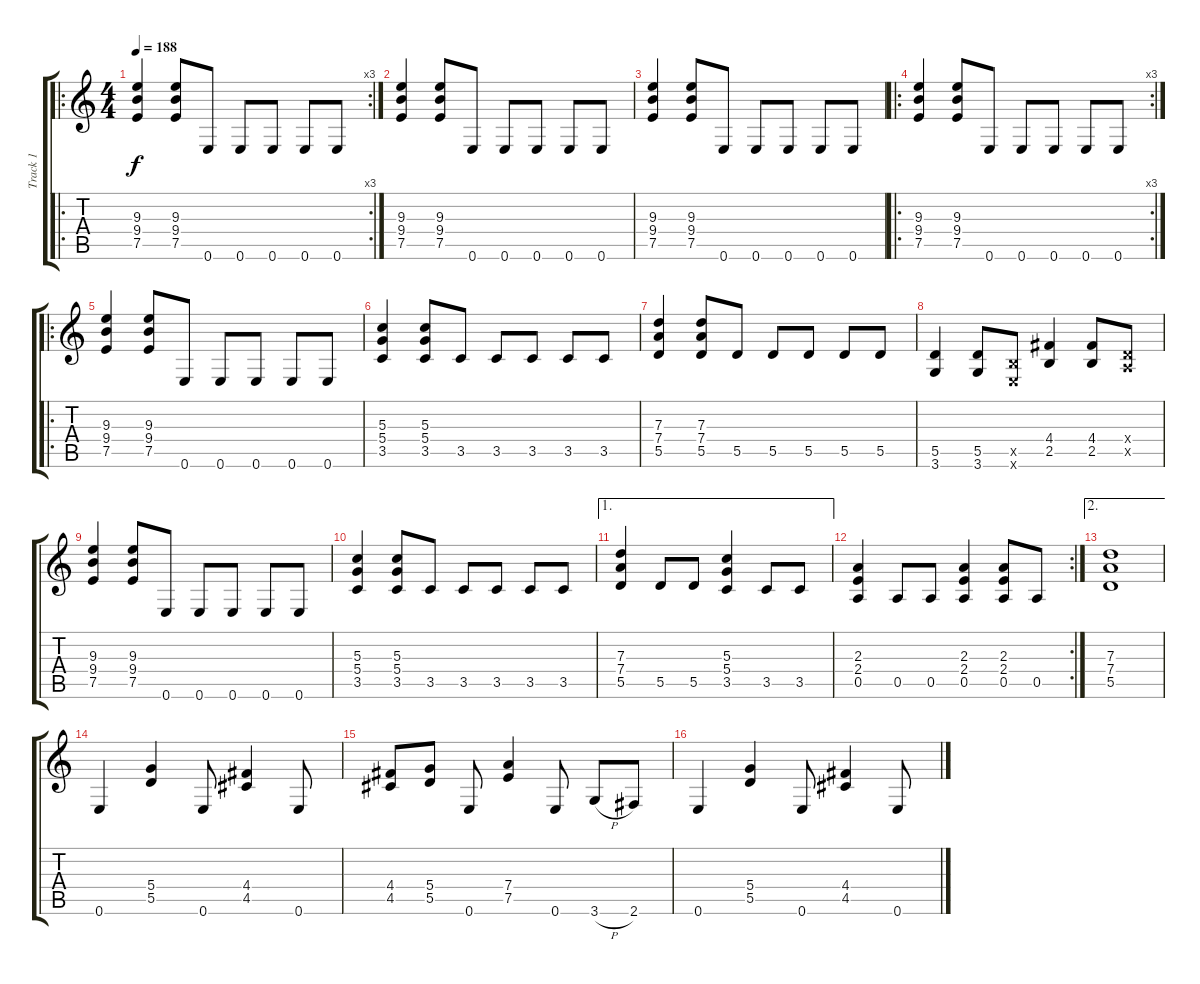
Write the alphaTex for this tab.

\track ("Track 1" "Track 1") {instrument overdrivenguitar}
\staff {score tabs}
\tuning (E4 B3 G3 D3 A2 E2) {hide}
\ro
\rc 3
\ts (4 4)
\tempo 188
\clef g2
\ks c
(9.3 9.4 7.5).4{dy f instrument overdrivenguitar} (9.3 9.4 7.5).8 0.6.8 0.6.8 0.6.8 0.6.8 0.6.8 |
(9.3 9.4 7.5).4 (9.3 9.4 7.5).8 0.6.8 0.6.8 0.6.8 0.6.8 0.6.8 |
(9.3 9.4 7.5).4 (9.3 9.4 7.5).8 0.6.8 0.6.8 0.6.8 0.6.8 0.6.8 |
\ro
\rc 3
(9.3 9.4 7.5).4 (9.3 9.4 7.5).8 0.6.8 0.6.8 0.6.8 0.6.8 0.6.8 |
\ro
(9.3 9.4 7.5).4 (9.3 9.4 7.5).8 0.6.8 0.6.8 0.6.8 0.6.8 0.6.8 |
(5.3 5.4 3.5).4 (5.3 5.4 3.5).8 3.5.8 3.5.8 3.5.8 3.5.8 3.5.8 |
(7.3 7.4 5.5).4 (7.3 7.4 5.5).8 5.5.8 5.5.8 5.5.8 5.5.8 5.5.8 |
(5.5 3.6).4 (5.5 3.6).8 (2.5{x} 0.6{x}).8 (4.4 2.5).4 (4.4 2.5).8 (0.4{x} 0.5{x}).8 |
(9.3 9.4 7.5).4 (9.3 9.4 7.5).8 0.6.8 0.6.8 0.6.8 0.6.8 0.6.8 |
(5.3 5.4 3.5).4 (5.3 5.4 3.5).8 3.5.8 3.5.8 3.5.8 3.5.8 3.5.8 |
\ae 1
(7.3 7.4 5.5).4 5.5.8 5.5.8 (5.3 5.4 3.5).4 3.5.8 3.5.8 |
\rc 2
(2.3 2.4 0.5).4 0.5.8 0.5.8 (2.3 2.4 0.5).4 (2.3 2.4 0.5).8 0.5.8 |
\ae 2
(7.3 7.4 5.5).1 |
0.6.4 (5.4 5.5).4 0.6.8 (4.4 4.5).4 0.6.8 |
(4.4 4.5).8 (5.4 5.5).8 0.6.8 (7.4 7.5).4 0.6.8 3.6{h}.8 2.6.8 |
0.6.4 (5.4 5.5).4 0.6.8 (4.4 4.5).4 0.6.8
